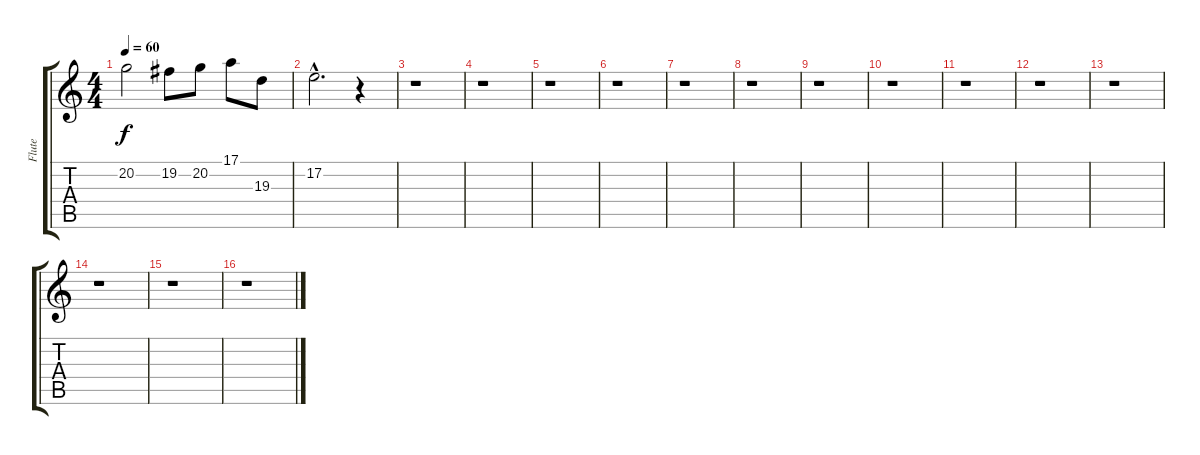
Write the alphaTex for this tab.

\track ("Flute" "Flute") {instrument flute}
\staff {score tabs}
\tuning (E4 B3 G3 D3 A2 E2) {hide}
\ts (4 4)
\tempo 60
\clef g2
\ks c
20.2.2{dy f} 19.2.8 20.2.8 17.1.8 19.3.8 |
17.2{hac}.2{d} r.4 |
r.1 |
r.1 |
r.1 |
r.1 |
r.1 |
r.1 |
r.1 |
r.1 |
r.1 |
r.1 |
r.1 |
r.1 |
r.1 |
r.1
